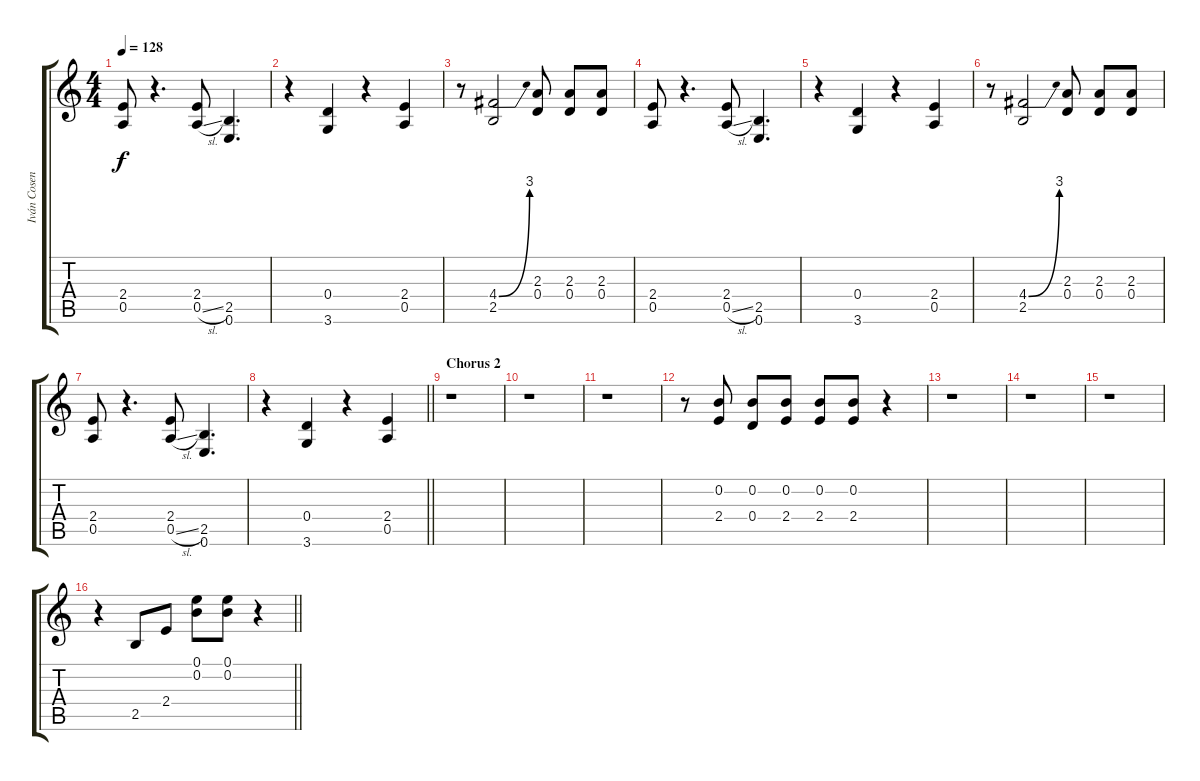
\track ("Iván Cosentino" "Iván Cosen") {instrument acousticguitarsteel}
\staff {score tabs}
\tuning (E4 B3 G3 D3 A2 E2) {hide}
\ts (4 4)
\tempo 128
\clef g2
\ks c
(2.4 0.5).8{dy f} r.4{d} (2.4 0.5{sl}).8 (2.5 0.6).4{d} |
r.4 (0.4 3.6).4 r.4 (2.4 0.5).4 |
r.8 (4.4{be (bend 0 0 60 12)} 2.5).2 (2.3 0.4).8 (2.3 0.4).8 (2.3 0.4).8 |
(2.4 0.5).8 r.4{d} (2.4 0.5{sl}).8 (2.5 0.6).4{d} |
r.4 (0.4 3.6).4 r.4 (2.4 0.5).4 |
r.8 (4.4{be (bend 0 0 60 12)} 2.5).2 (2.3 0.4).8 (2.3 0.4).8 (2.3 0.4).8 |
(2.4 0.5).8 r.4{d} (2.4 0.5{sl}).8 (2.5 0.6).4{d} |
\barLineRight lightlight
r.4 (0.4 3.6).4 r.4 (2.4 0.5).4 |
\section ("" "Chorus 2")
r.1 |
r.1 |
r.1 |
r.8 (0.2 2.4).8 (0.2 0.4).8 (0.2 2.4).8 (0.2 2.4).8 (0.2 2.4).8 r.4 |
r.1 |
r.1 |
r.1 |
\barLineRight lightlight
r.4 2.5.8 2.4.8 (0.1 0.2).8 (0.1 0.2).8 r.4
